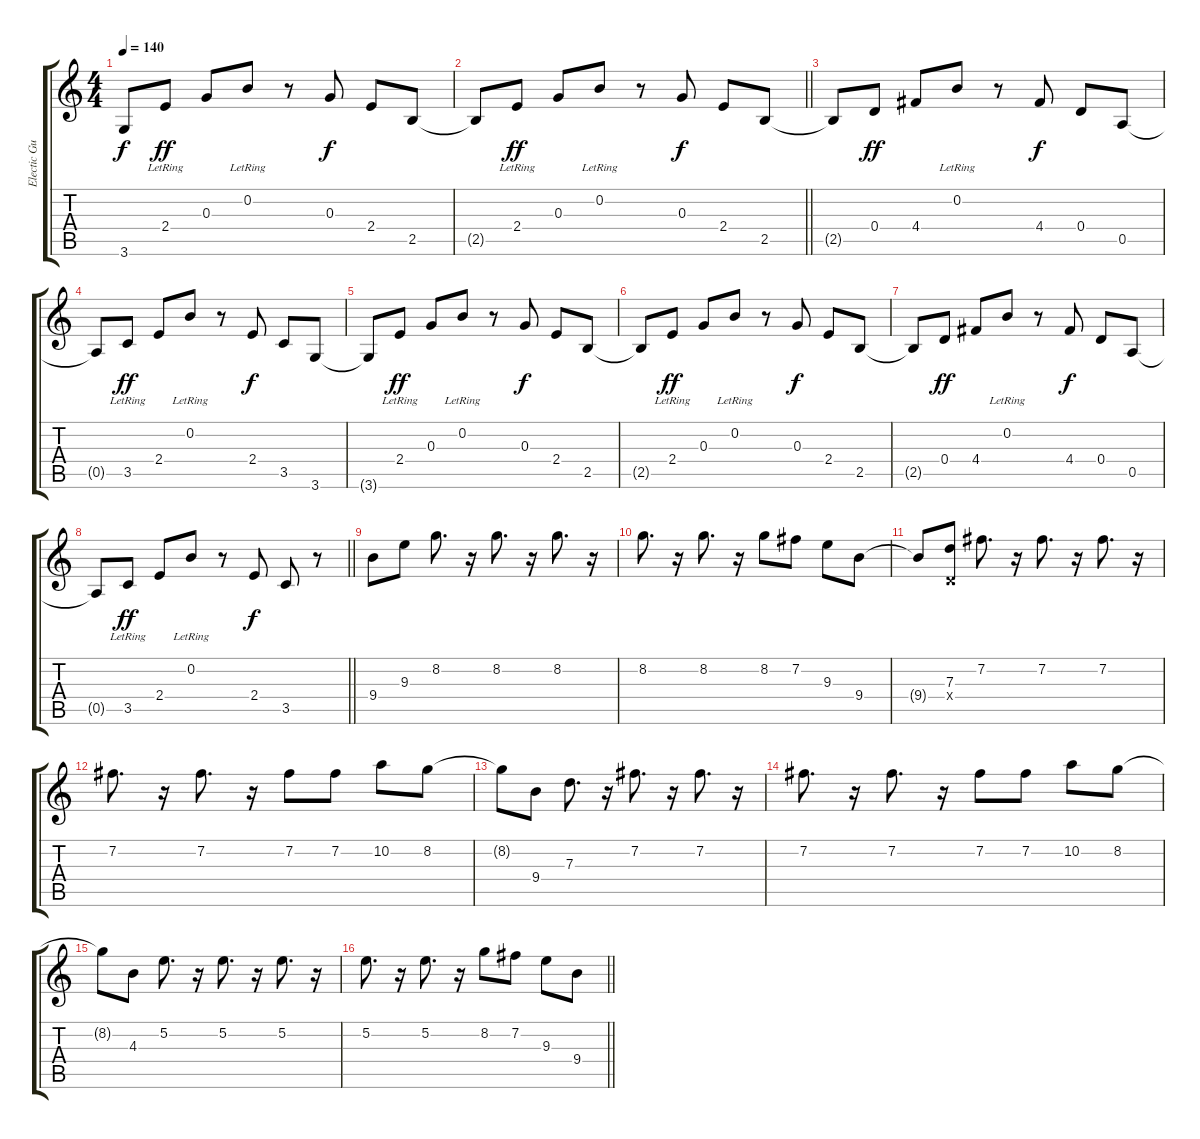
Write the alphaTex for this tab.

\track ("Electic Guitar" "Electic Gu") {instrument distortionguitar}
\staff {score tabs}
\tuning (E4 B3 G3 D3 A2 E2) {hide}
\ts (4 4)
\tempo 140
\clef g2
\ks c
3.6{t}.8{dy f} 2.4{lr}.8{dy ff} 0.3.8 0.2{lr}.8 r.8 0.3.8{dy f} 2.4.8 2.5.8 |
\barLineRight lightlight
2.5{t}.8 2.4{lr}.8{dy ff} 0.3.8 0.2{lr}.8 r.8 0.3.8{dy f} 2.4.8 2.5.8 |
2.5{t}.8 0.4.8{dy ff} 4.4.8 0.2{lr}.8 r.8 4.4.8{dy f} 0.4.8 0.5.8 |
0.5{t}.8 3.5{lr}.8{dy ff} 2.4.8 0.2{lr}.8 r.8 2.4.8{dy f} 3.5.8 3.6.8 |
3.6{t}.8 2.4{lr}.8{dy ff} 0.3.8 0.2{lr}.8 r.8 0.3.8{dy f} 2.4.8 2.5.8 |
2.5{t}.8 2.4{lr}.8{dy ff} 0.3.8 0.2{lr}.8 r.8 0.3.8{dy f} 2.4.8 2.5.8 |
2.5{t}.8 0.4.8{dy ff} 4.4.8 0.2{lr}.8 r.8 4.4.8{dy f} 0.4.8 0.5.8 |
\barLineRight lightlight
0.5{t}.8 3.5{lr}.8{dy ff} 2.4.8 0.2{lr}.8 r.8 2.4.8{dy f} 3.5.8 r.8 |
\section ("" "")
9.4.8{volume 13 balance 6 instrument distortionguitar} 9.3.8 8.2.8{d} r.16 8.2.8{d} r.16 8.2.8{d} r.16 |
8.2.8{d} r.16 8.2.8{d} r.16 8.2.8 7.2.8 9.3.8 9.4.8 |
9.4{t}.8 (7.3 0.4{x}).8 7.2.8{d} r.16 7.2.8{d} r.16 7.2.8{d} r.16 |
7.2.8{d} r.16 7.2.8{d} r.16 7.2.8 7.2.8 10.2.8 8.2.8 |
8.2{t}.8 9.4.8 7.3.8{d} r.16 7.2.8{d} r.16 7.2.8{d} r.16 |
7.2.8{d} r.16 7.2.8{d} r.16 7.2.8 7.2.8 10.2.8 8.2.8 |
8.2{t}.8 4.3.8 5.2.8{d} r.16 5.2.8{d} r.16 5.2.8{d} r.16 |
\barLineRight lightlight
5.2.8{d} r.16 5.2.8{d} r.16 8.2.8 7.2.8 9.3.8 9.4.8
